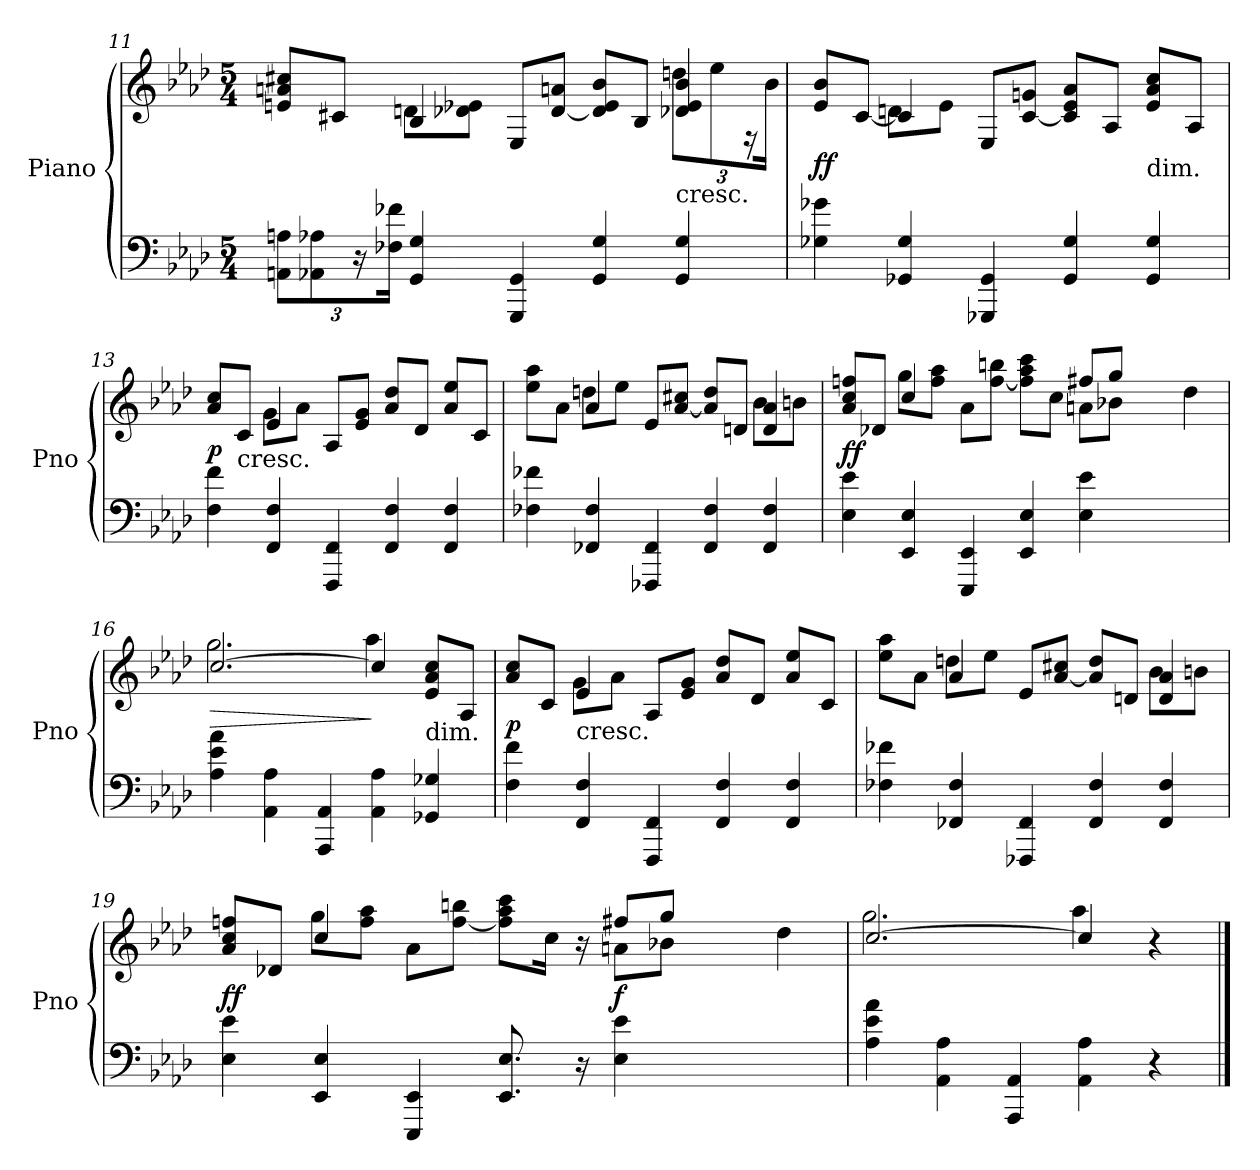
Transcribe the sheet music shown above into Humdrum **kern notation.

**kern	**kern	**dynam
*part1	*part1	*part1
*staff2	*staff1	*staff1/2
*I"Piano	*	*
*I'Pno	*	*
*clefF4	*clefG2	*
*k[b-e-a-d-]	*k[b-e-a-d-]	*
*A-:	*A-:	*
*M5/4	*M5/4	*
=11	=11	=11
*	*^	*
12AAn 12AnL	8en 8an 8cc#XL	4ryy	.
12AA-X 12A-X	.	.	.
.	8c#XJ	.	.
24r	.	.	.
24F-X 24f-XJk	.	.	.
4GG 4G	4B-	8dnL	.
.	.	8d-X 8e-XJ	.
4GGG 4GG	8E-L	2ryy	.
.	[8d- 8anJ	.	.
4GG 4G	8d-] 8e- 8b-L	.	.
.	8B-J	.	.
!	!LO:TX:c:t=cresc.	!	!
4GG 4G	4d-X 4e- 4b-	12ddnL	.
.	.	12ee-	.
.	.	24r	.
.	.	24b-Jk	.
=12	=12	=12	=12
4G-X 4g-X	8e- 8b-L	4ryy	ff
.	[8cJ	.	.
4GG-X 4G-	4c]	8dnL	.
.	.	8e-J	.
4GGG-X 4GG-	8E-L	2.ryy	.
.	[8c 8gnJ	.	.
4GG- 4G-	8c] 8e- 8a-L	.	.
.	8A-J	.	.
!	!LO:TX:c:t=dim.	!	!
4GG- 4G-	8e- 8a- 8ccL	.	.
.	8A-J	.	.
=13	=13	=13	=13
4F 4f	8a- 8ccL	4ryy	p
!	!LO:TX:c:t=cresc.	!	!
.	8cJ	.	.
4FF 4F	4e-	8gL	.
.	.	8a-J	.
4FFF 4FF	8A-L	2.ryy	.
.	8e- 8gJ	.	.
4FF 4F	8a- 8dd-L	.	.
.	8d-J	.	.
4FF 4F	8a- 8ee-L	.	.
.	8cJ	.	.
=14	=14	=14	=14
4F-X 4f-X	8ee- 8aa-L	4ryy	.
.	8a-J	.	.
4FF-X 4F-	4a-	8ddnL	.
.	.	8ee-J	.
4FFF-X 4FF-	8e-L	2ryy	.
.	[8a- 8cc#XJ	.	.
4FF- 4F-	8a-] 8ddL	.	.
.	8dnJ	.	.
4FF- 4F-	4d 4a-	8b-L	.
.	.	8bnJ	.
=15	=15	=15	=15
*	*	*^	*
4E- 4e-	8a- 8cc 8ffnL	4ryy	1ryy	ff
.	8d-XJ	.	.	.
4EE- 4E-	4cc	8ggL	.	.
.	.	8ff 8aa-J	.	.
4EEE- 4EE-	8a-L	2ryy	.	.
.	[8ff 8bbnJ	.	.	.
4EE- 4E-	8ff] 8aa- 8cccL	.	.	.
.	8ccJ	.	.	.
4E- 4e-	8an\L	2ryy	8ff#XL	.
.	8b-XJ	.	8ggJ	.
2ryy	2ryy	.	2ryy	.
.	.	4dd-	.	.
*	*	*v	*v	*
=16	=16	=16	=16
4A- 4e- 4a-	[2.cc	2.gg	>
4AA- 4A-	.	.	.
4AAA- 4AA-	.	.	.
4AA- 4A-	4cc]	4aa-	]
!	!LO:TX:c:t=dim.	!	!
4GG-X 4G-X	8e- 8a- 8ccL	4ryy	.
.	8A-J	.	.
=17	=17	=17	=17
4F 4f	8a- 8ccL	4ryy	p
.	8cJ	.	.
!	!LO:TX:c:t=cresc.	!	!
4FF 4F	4e-	8gL	.
.	.	8a-J	.
4FFF 4FF	8A-L	2.ryy	.
.	8e- 8gJ	.	.
4FF 4F	8a- 8dd-L	.	.
.	8d-J	.	.
4FF 4F	8a- 8ee-L	.	.
.	8cJ	.	.
=18	=18	=18	=18
4F-X 4f-X	8ee- 8aa-L	4ryy	.
.	8a-J	.	.
4FF-X 4F-	4a-	8ddnL	.
.	.	8ee-J	.
4FFF-X 4FF-	8e-L	2ryy	.
.	[8a- 8cc#XJ	.	.
4FF- 4F-	8a-] 8ddL	.	.
.	8dnJ	.	.
4FF- 4F-	4d 4a-	8b-L	.
.	.	8bnJ	.
=19	=19	=19	=19
*	*	*^	*
4E- 4e-	8a- 8cc 8ffnL	4ryy	1ryy	ff
.	8d-XJ	.	.	.
4EE- 4E-	4cc	8ggL	.	.
.	.	8ff 8aa-J	.	.
4EEE- 4EE-	8a-L	2ryy	.	.
.	[8ff 8bbnJ	.	.	.
8.EE- 8.E-	8ff] 8aa- 8cccL	.	.	.
.	16ccJk	.	.	.
16r	16r	.	.	.
4E- 4e-	8an\L	2ryy	8ff#XL	f
.	8b-XJ	.	8ggJ	.
2ryy	2ryy	.	2ryy	.
.	.	4dd-	.	.
*	*	*v	*v	*
=20	=20	=20	=20
4A- 4e- 4a-	[2.cc	2.gg	.
4AA- 4A-	.	.	.
4AAA- 4AA-	.	.	.
4AA- 4A-	4cc]	4aa-	.
4r	4r	4ryy	.
*	*v	*v	*
==	==	==
*-	*-	*-
